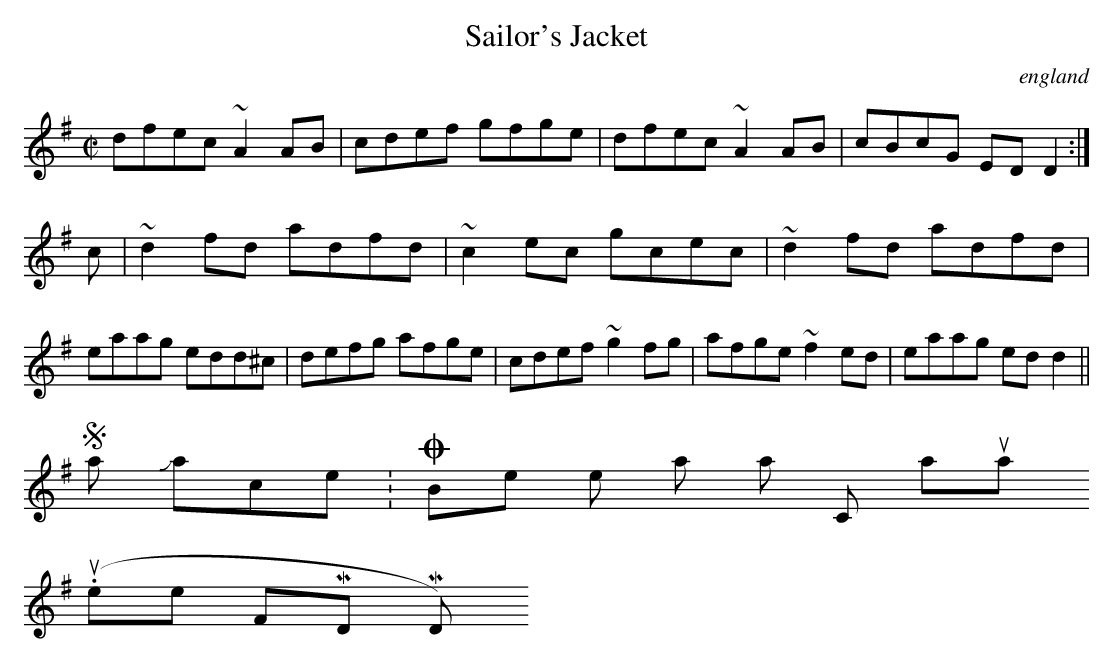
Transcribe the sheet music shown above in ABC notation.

X:1
T:Sailor's Jacket
O:england
E:9
M:C|
K:DMix
dfec ~A2AB|cdef gfge|dfec~A2AB|cBcG ED D2:|\
c|~d2fd adfd|~c2 ec gcec|~d2 fd adfd|eaag edd^c|\
defg afge|cdef ~g2fg|afge ~f2ed|eaag ed d2||
Sailors Jacket: O'Brien writes this in 2 sharps, with all C naturals.
(\mulooseness FMD = 0 MD = 0 SJ = 0)
\vfill\eject
